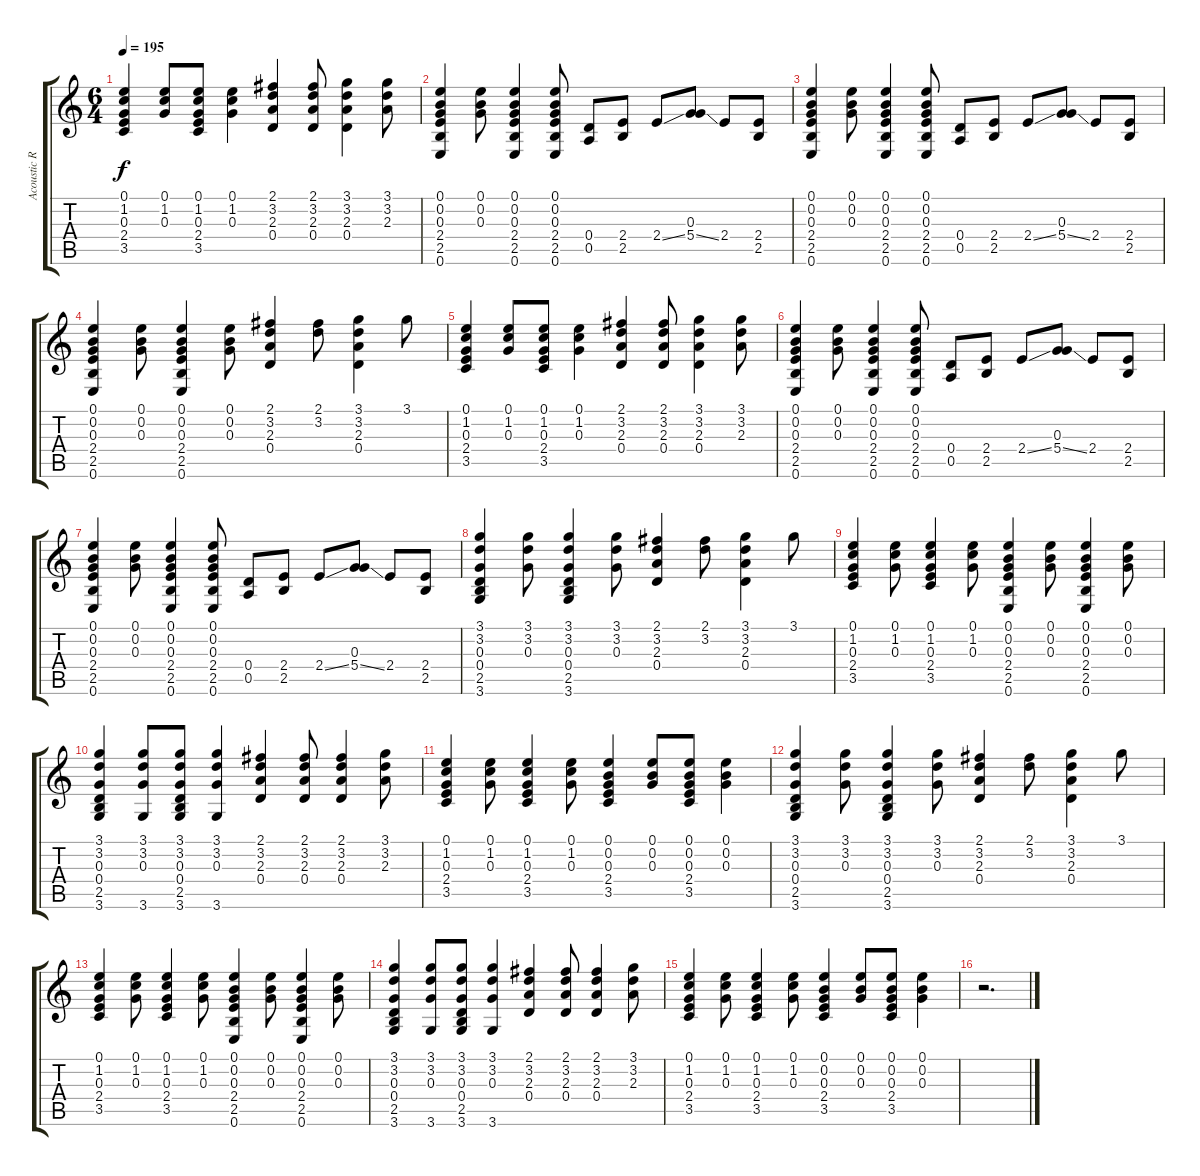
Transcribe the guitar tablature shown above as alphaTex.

\track ("Acoustic Rhythm" "Acoustic R") {instrument acousticguitarsteel}
\staff {score tabs}
\tuning (E4 B3 G3 D3 A2 E2) {hide}
\ts (6 4)
\tempo 195
\clef g2
\ks c
(0.1 1.2 0.3 2.4 3.5).4{dy f} (0.1 1.2 0.3).8 (0.1 1.2 0.3 2.4 3.5).8 (0.1 1.2 0.3).4 (2.1 3.2 2.3 0.4).4 (2.1 3.2 2.3 0.4).8 (3.1 3.2 2.3 0.4).4 (3.1 3.2 2.3).8 |
(0.1 0.2 0.3 2.4 2.5 0.6).4 (0.1 0.2 0.3).8 (0.1 0.2 0.3 2.4 2.5 0.6).4 (0.1 0.2 0.3 2.4 2.5 0.6).8 (0.4 0.5).8 (2.4 2.5).8 2.4{ss}.8 (0.3 5.4{ss}).8 2.4.8 (2.4 2.5).8 |
(0.1 0.2 0.3 2.4 2.5 0.6).4 (0.1 0.2 0.3).8 (0.1 0.2 0.3 2.4 2.5 0.6).4 (0.1 0.2 0.3 2.4 2.5 0.6).8 (0.4 0.5).8 (2.4 2.5).8 2.4{ss}.8 (0.3 5.4{ss}).8 2.4.8 (2.4 2.5).8 |
(0.1 0.2 0.3 2.4 2.5 0.6).4 (0.1 0.2 0.3).8 (0.1 0.2 0.3 2.4 2.5 0.6).4 (0.1 0.2 0.3).8 (2.1 3.2 2.3 0.4).4 (2.1 3.2).8 (3.1 3.2 2.3 0.4).4 3.1.8 |
(0.1 1.2 0.3 2.4 3.5).4 (0.1 1.2 0.3).8 (0.1 1.2 0.3 2.4 3.5).8 (0.1 1.2 0.3).4 (2.1 3.2 2.3 0.4).4 (2.1 3.2 2.3 0.4).8 (3.1 3.2 2.3 0.4).4 (3.1 3.2 2.3).8 |
(0.1 0.2 0.3 2.4 2.5 0.6).4 (0.1 0.2 0.3).8 (0.1 0.2 0.3 2.4 2.5 0.6).4 (0.1 0.2 0.3 2.4 2.5 0.6).8 (0.4 0.5).8 (2.4 2.5).8 2.4{ss}.8 (0.3 5.4{ss}).8 2.4.8 (2.4 2.5).8 |
(0.1 0.2 0.3 2.4 2.5 0.6).4 (0.1 0.2 0.3).8 (0.1 0.2 0.3 2.4 2.5 0.6).4 (0.1 0.2 0.3 2.4 2.5 0.6).8 (0.4 0.5).8 (2.4 2.5).8 2.4{ss}.8 (0.3 5.4{ss}).8 2.4.8 (2.4 2.5).8 |
(3.1 3.2 0.3 0.4 2.5 3.6).4 (3.1 3.2 0.3).8 (3.1 3.2 0.3 0.4 2.5 3.6).4 (3.1 3.2 0.3).8 (2.1 3.2 2.3 0.4).4 (2.1 3.2).8 (3.1 3.2 2.3 0.4).4 3.1.8 |
(0.1 1.2 0.3 2.4 3.5).4 (0.1 1.2 0.3).8 (0.1 1.2 0.3 2.4 3.5).4 (0.1 1.2 0.3).8 (0.1 0.2 0.3 2.4 2.5 0.6).4 (0.1 0.2 0.3).8 (0.1 0.2 0.3 2.4 2.5 0.6).4 (0.1 0.2 0.3).8 |
(3.1 3.2 0.3 0.4 2.5 3.6).4 (3.1 3.2 0.3 3.6).8 (3.1 3.2 0.3 0.4 2.5 3.6).8 (3.1 3.2 0.3 3.6).4 (2.1 3.2 2.3 0.4).4 (2.1 3.2 2.3 0.4).8 (2.1 3.2 2.3 0.4).4 (3.1 3.2 2.3).8 |
(0.1 1.2 0.3 2.4 3.5).4 (0.1 1.2 0.3).8 (0.1 1.2 0.3 2.4 3.5).4 (0.1 1.2 0.3).8 (0.1 0.2 0.3 2.4 3.5).4 (0.1 0.2 0.3).8 (0.1 0.2 0.3 2.4 3.5).8 (0.1 0.2 0.3).4 |
(3.1 3.2 0.3 0.4 2.5 3.6).4 (3.1 3.2 0.3).8 (3.1 3.2 0.3 0.4 2.5 3.6).4 (3.1 3.2 0.3).8 (2.1 3.2 2.3 0.4).4 (2.1 3.2).8 (3.1 3.2 2.3 0.4).4 3.1.8 |
(0.1 1.2 0.3 2.4 3.5).4 (0.1 1.2 0.3).8 (0.1 1.2 0.3 2.4 3.5).4 (0.1 1.2 0.3).8 (0.1 0.2 0.3 2.4 2.5 0.6).4 (0.1 0.2 0.3).8 (0.1 0.2 0.3 2.4 2.5 0.6).4 (0.1 0.2 0.3).8 |
(3.1 3.2 0.3 0.4 2.5 3.6).4 (3.1 3.2 0.3 3.6).8 (3.1 3.2 0.3 0.4 2.5 3.6).8 (3.1 3.2 0.3 3.6).4 (2.1 3.2 2.3 0.4).4 (2.1 3.2 2.3 0.4).8 (2.1 3.2 2.3 0.4).4 (3.1 3.2 2.3).8 |
(0.1 1.2 0.3 2.4 3.5).4 (0.1 1.2 0.3).8 (0.1 1.2 0.3 2.4 3.5).4 (0.1 1.2 0.3).8 (0.1 0.2 0.3 2.4 3.5).4 (0.1 0.2 0.3).8 (0.1 0.2 0.3 2.4 3.5).8 (0.1 0.2 0.3).4 |
r.2{d}
